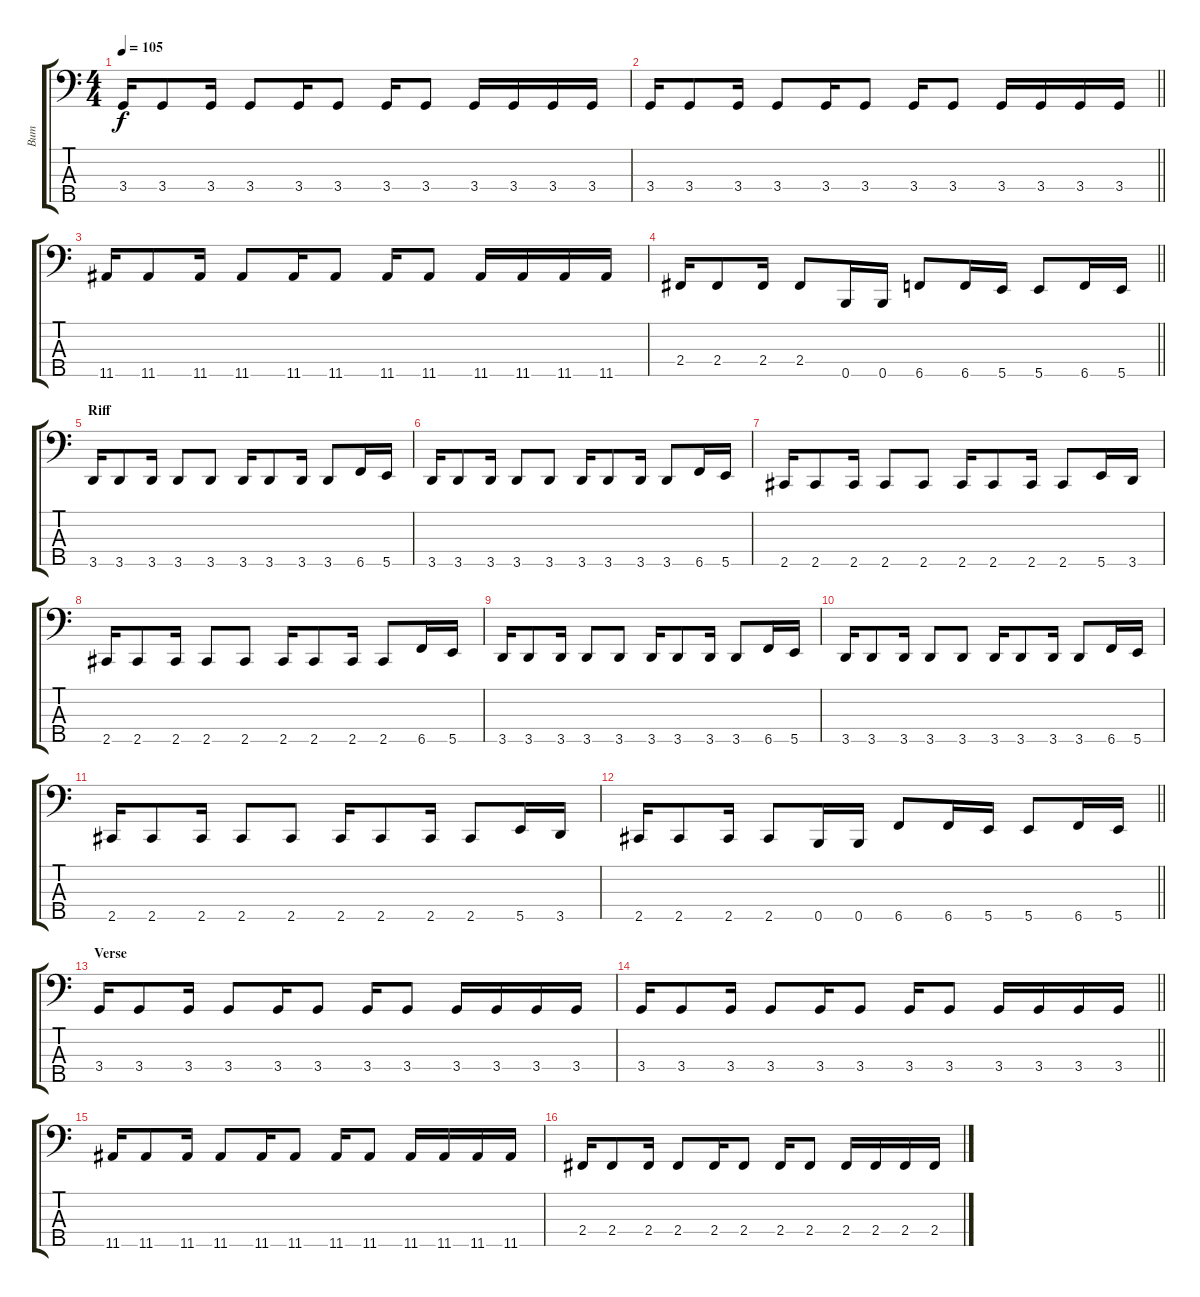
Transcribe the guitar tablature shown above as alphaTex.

\track ("Вит" "Вит") {instrument electricbasspick}
\staff {score tabs}
\tuning (G2 D2 A1 E1 B0) {hide}
\ts (4 4)
\tempo 105
\clef f4
\ks c
3.4.16{dy f} 3.4.8 3.4.16 3.4.8 3.4.16 3.4.8 3.4.16 3.4.8 3.4.16 3.4.16 3.4.16 3.4.16 |
\barLineRight lightlight
3.4.16 3.4.8 3.4.16 3.4.8 3.4.16 3.4.8 3.4.16 3.4.8 3.4.16 3.4.16 3.4.16 3.4.16 |
11.5.16 11.5.8 11.5.16 11.5.8 11.5.16 11.5.8 11.5.16 11.5.8 11.5.16 11.5.16 11.5.16 11.5.16 |
\barLineRight lightlight
2.4.16 2.4.8 2.4.16 2.4.8 0.5.16 0.5.16 6.5.8 6.5.16 5.5.16 5.5.8 6.5.16 5.5.16 |
\section ("" "Riff")
3.5.16 3.5.8 3.5.16 3.5.8 3.5.8 3.5.16 3.5.8 3.5.16 3.5.8 6.5.16 5.5.16 |
3.5.16 3.5.8 3.5.16 3.5.8 3.5.8 3.5.16 3.5.8 3.5.16 3.5.8 6.5.16 5.5.16 |
2.5.16 2.5.8 2.5.16 2.5.8 2.5.8 2.5.16 2.5.8 2.5.16 2.5.8 5.5.16 3.5.16 |
2.5.16 2.5.8 2.5.16 2.5.8 2.5.8 2.5.16 2.5.8 2.5.16 2.5.8 6.5.16 5.5.16 |
3.5.16 3.5.8 3.5.16 3.5.8 3.5.8 3.5.16 3.5.8 3.5.16 3.5.8 6.5.16 5.5.16 |
3.5.16 3.5.8 3.5.16 3.5.8 3.5.8 3.5.16 3.5.8 3.5.16 3.5.8 6.5.16 5.5.16 |
2.5.16 2.5.8 2.5.16 2.5.8 2.5.8 2.5.16 2.5.8 2.5.16 2.5.8 5.5.16 3.5.16 |
\barLineRight lightlight
2.5.16 2.5.8 2.5.16 2.5.8 0.5.16 0.5.16 6.5.8 6.5.16 5.5.16 5.5.8 6.5.16 5.5.16 |
\section ("" "Verse")
3.4.16 3.4.8 3.4.16 3.4.8 3.4.16 3.4.8 3.4.16 3.4.8 3.4.16 3.4.16 3.4.16 3.4.16 |
\barLineRight lightlight
3.4.16 3.4.8 3.4.16 3.4.8 3.4.16 3.4.8 3.4.16 3.4.8 3.4.16 3.4.16 3.4.16 3.4.16 |
11.5.16 11.5.8 11.5.16 11.5.8 11.5.16 11.5.8 11.5.16 11.5.8 11.5.16 11.5.16 11.5.16 11.5.16 |
2.4.16 2.4.8 2.4.16 2.4.8 2.4.16 2.4.8 2.4.16 2.4.8 2.4.16 2.4.16 2.4.16 2.4.16
